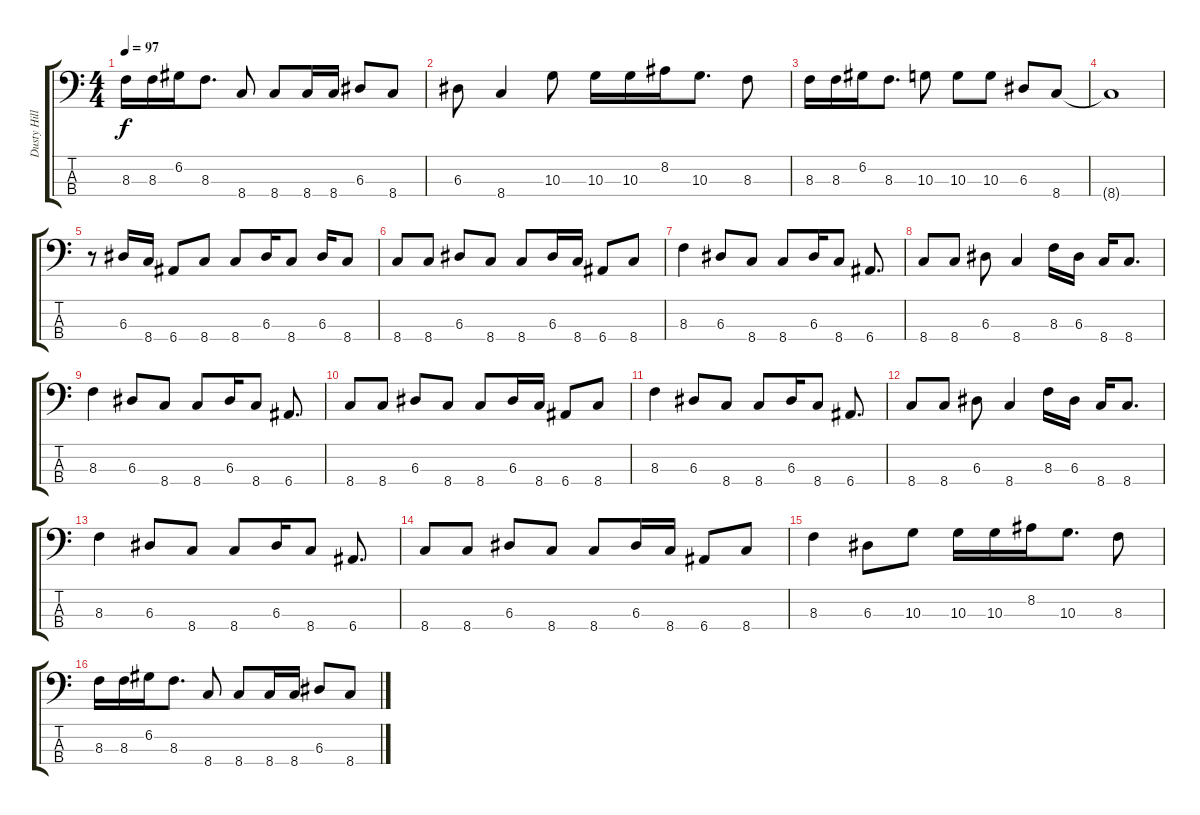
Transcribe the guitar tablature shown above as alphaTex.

\track ("Dusty Hill Bass" "Dusty Hill") {instrument electricbassfinger}
\staff {score tabs}
\tuning (G2 D2 A1 E1) {hide}
\ts (4 4)
\tempo 97
\clef f4
\ks c
8.3.16{dy f} 8.3.16 6.2.16 8.3.8{d} 8.4.8 8.4.8 8.4.16 8.4.16 6.3.8 8.4.8 |
6.3.8 8.4.4 10.3.8 10.3.16 10.3.16 8.2.16 10.3.8{d} 8.3.8 |
8.3.16 8.3.16 6.2.16 8.3.8{d} 10.3.8 10.3.8 10.3.8 6.3.8 8.4.8 |
8.4{t}.1 |
r.8 6.3.16 8.4.16 6.4.8 8.4.8 8.4.8 6.3.16 8.4.8 6.3.16 8.4.8 |
8.4.8 8.4.8 6.3.8 8.4.8 8.4.8 6.3.16 8.4.16 6.4.8 8.4.8 |
8.3.4 6.3.8 8.4.8 8.4.8 6.3.16 8.4.8 6.4.8{d} |
8.4.8 8.4.8 6.3.8 8.4.4 8.3.16 6.3.16 8.4.16 8.4.8{d} |
8.3.4 6.3.8 8.4.8 8.4.8 6.3.16 8.4.8 6.4.8{d} |
8.4.8 8.4.8 6.3.8 8.4.8 8.4.8 6.3.16 8.4.16 6.4.8 8.4.8 |
8.3.4 6.3.8 8.4.8 8.4.8 6.3.16 8.4.8 6.4.8{d} |
8.4.8 8.4.8 6.3.8 8.4.4 8.3.16 6.3.16 8.4.16 8.4.8{d} |
8.3.4 6.3.8 8.4.8 8.4.8 6.3.16 8.4.8 6.4.8{d} |
8.4.8 8.4.8 6.3.8 8.4.8 8.4.8 6.3.16 8.4.16 6.4.8 8.4.8 |
8.3.4 6.3.8 10.3.8 10.3.16 10.3.16 8.2.16 10.3.8{d} 8.3.8 |
8.3.16 8.3.16 6.2.16 8.3.8{d} 8.4.8 8.4.8 8.4.16 8.4.16 6.3.8 8.4.8
